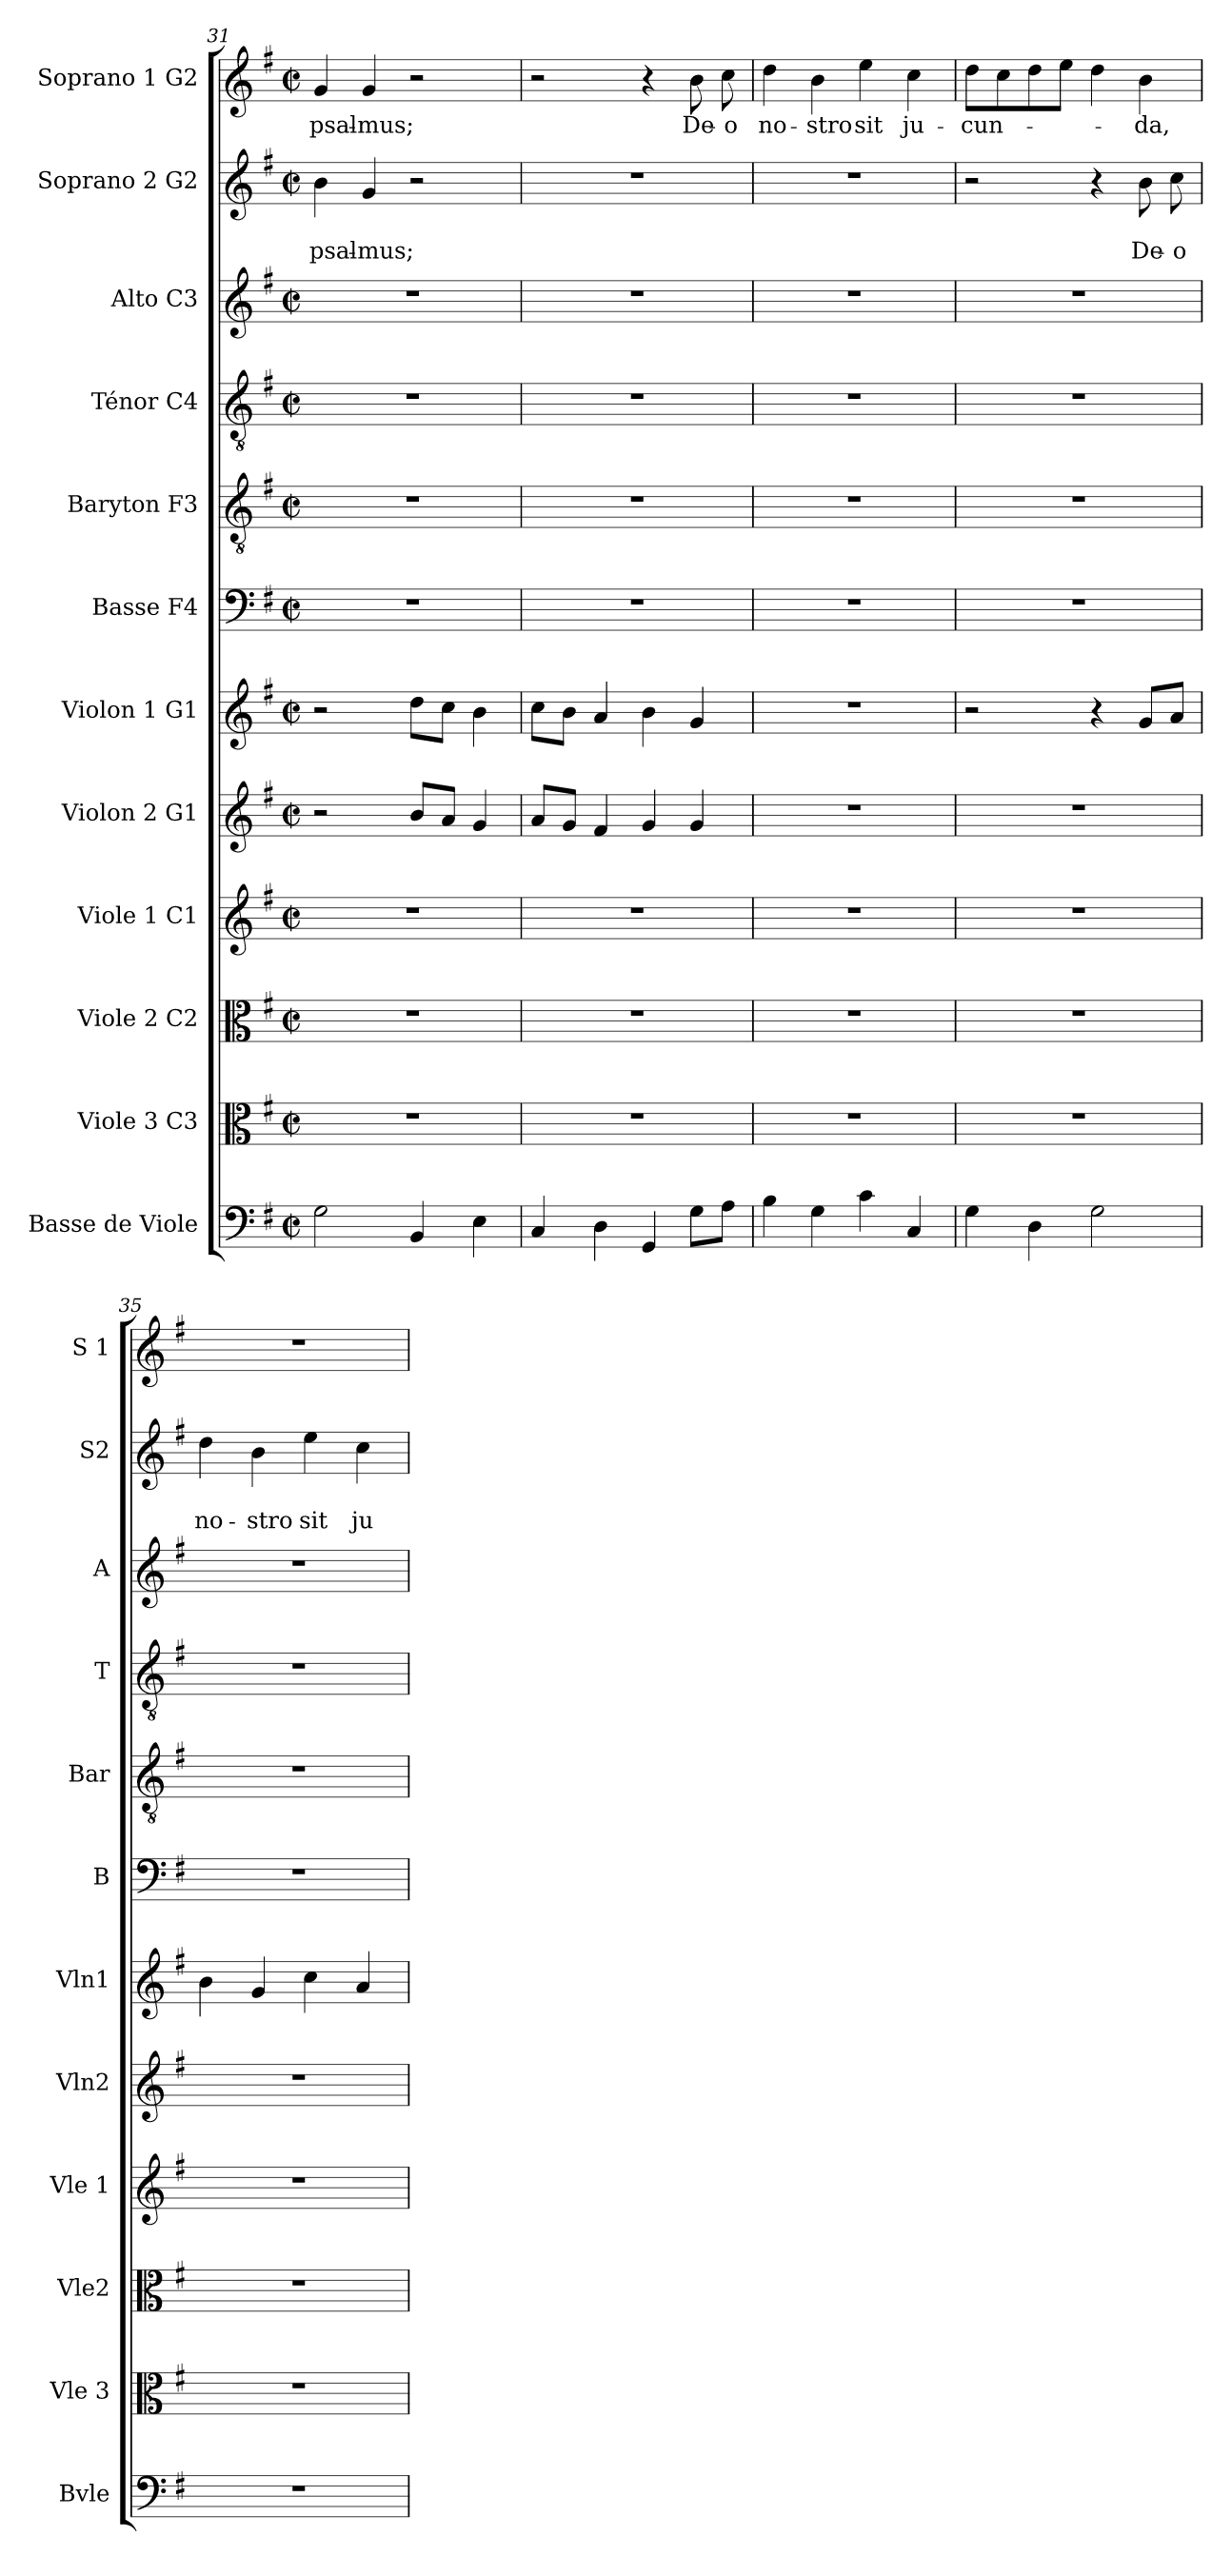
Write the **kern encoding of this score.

**kern	**kern	**kern	**kern	**kern	**kern	**kern	**kern	**kern	**kern	**kern	**text	**text	**kern	**text
*part12	*part11	*part10	*part9	*part8	*part7	*part6	*part5	*part4	*part3	*part2	*part2	*part2	*part1	*part1
*staff12	*staff11	*staff10	*staff9	*staff8	*staff7	*staff6	*staff5	*staff4	*staff3	*staff2	*staff2	*staff2	*staff1	*staff1
*I"Basse de Viole	*I"Viole 3 C3	*I"Viole 2 C2	*I"Viole 1 C1	*I"Violon 2 G1	*I"Violon 1 G1	*I"Basse F4	*I"Baryton F3	*I"Ténor C4	*I"Alto C3	*I"Soprano 2 G2	*	*	*I"Soprano 1 G2	*
*I'Bvle	*I'Vle 3	*I'Vle2	*I'Vle 1	*I'Vln2	*I'Vln1	*I'B	*I'Bar	*I'T	*I'A	*I'S2	*	*	*I'S 1	*
!!LO:LB:g=z
*clefF4	*clefC3	*clefC3	*clefG2	*clefG2	*clefG2	*clefF4	*clefGv2	*clefGv2	*clefG2	*clefG2	*	*	*clefG2	*
*ITrd7c12	*	*	*	*	*	*	*	*	*	*	*	*	*	*
*k[f#]	*k[f#]	*k[f#]	*k[f#]	*k[f#]	*k[f#]	*k[f#]	*k[f#]	*k[f#]	*k[f#]	*k[f#]	*	*	*k[f#]	*
*G:	*G:	*G:	*G:	*G:	*G:	*G:	*G:	*G:	*G:	*G:	*	*	*G:	*
*M2/2	*M2/2	*M2/2	*M2/2	*M2/2	*M2/2	*M2/2	*M2/2	*M2/2	*M2/2	*M2/2	*	*	*M2/2	*
*met(c|)	*met(c|)	*met(c|)	*met(c|)	*met(c|)	*met(c|)	*met(c|)	*met(c|)	*met(c|)	*met(c|)	*met(c|)	*	*	*met(c|)	*
=31	=31	=31	=31	=31	=31	=31	=31	=31	=31	=31	=31	=31	=31	=31
!	!	!	!	!	!	!	!	!	!	!	!	!LO:LY:b	!	!LO:LY:b
2GG\	1r	1r	1r	2r	2r	1r	1r	1r	1r	4b\	.	psal-	4g/	psal-
!	!	!	!	!	!	!	!	!	!	!	!	!LO:LY:b:rj	!	!LO:LY:b:rj
.	.	.	.	.	.	.	.	.	.	4g/	.	-mus;	4g/	-mus;
4BBB/	.	.	.	8b/L	8dd\L	.	.	.	.	2r	.	.	2r	.
.	.	.	.	8a/J	8cc\J	.	.	.	.	.	.	.	.	.
4EE\	.	.	.	4g/	4b\	.	.	.	.	.	.	.	.	.
=32	=32	=32	=32	=32	=32	=32	=32	=32	=32	=32	=32	=32	=32	=32
4CC/	1r	1r	1r	8a/L	8cc\L	1r	1r	1r	1r	1r	.	.	2r	.
.	.	.	.	8g/J	8b\J	.	.	.	.	.	.	.	.	.
4DD\	.	.	.	4f#/	4a/	.	.	.	.	.	.	.	.	.
4GGG/	.	.	.	4g/	4b\	.	.	.	.	.	.	.	4r	.
!	!	!	!	!	!	!	!	!	!	!	!	!	!	!LO:LY:b
8GG\L	.	.	.	4g/	4g/	.	.	.	.	.	.	.	8b\	De-
!	!	!	!	!	!	!	!	!	!	!	!	!	!	!LO:LY:b:rj
8AA\J	.	.	.	.	.	.	.	.	.	.	.	.	8cc\	-o
=33	=33	=33	=33	=33	=33	=33	=33	=33	=33	=33	=33	=33	=33	=33
!	!	!	!	!	!	!	!	!	!	!	!	!	!	!LO:LY:b
4BB\	1r	1r	1r	1r	1r	1r	1r	1r	1r	1r	.	.	4dd\	no-
!	!	!	!	!	!	!	!	!	!	!	!	!	!	!LO:LY:b:rj
4GG\	.	.	.	.	.	.	.	.	.	.	.	.	4b\	-stro
!	!	!	!	!	!	!	!	!	!	!	!	!	!	!LO:LY:b
4C\	.	.	.	.	.	.	.	.	.	.	.	.	4ee\	sit
!	!	!	!	!	!	!	!	!	!	!	!	!	!	!LO:LY:b
4CC/	.	.	.	.	.	.	.	.	.	.	.	.	4cc\	ju-
=34	=34	=34	=34	=34	=34	=34	=34	=34	=34	=34	=34	=34	=34	=34
!	!	!	!	!	!	!	!	!	!	!	!	!	!	!LO:LY:b
4GG\	1r	1r	1r	1r	2r	1r	1r	1r	1r	2r	.	.	8dd\L	-cun-
.	.	.	.	.	.	.	.	.	.	.	.	.	8cc\	.
4DD\	.	.	.	.	.	.	.	.	.	.	.	.	8dd\	.
.	.	.	.	.	.	.	.	.	.	.	.	.	8ee\J	.
2GG\	.	.	.	.	4r	.	.	.	.	4r	.	.	4dd\	.
!	!	!	!	!	!	!	!	!	!	!	!	!LO:LY:b	!	!LO:LY:b
.	.	.	.	.	8g/L	.	.	.	.	8b\	.	De-	4b\	-da,
!	!	!	!	!	!	!	!	!	!	!	!	!LO:LY:b:rj	!	!
.	.	.	.	.	8a/J	.	.	.	.	8cc\	.	-o	.	.
=35	=35	=35	=35	=35	=35	=35	=35	=35	=35	=35	=35	=35	=35	=35
!	!	!	!	!	!	!	!	!	!	!	!	!LO:LY:b	!	!
1r	1r	1r	1r	1r	4b\	1r	1r	1r	1r	4dd\	.	no-	1r	.
!	!	!	!	!	!	!	!	!	!	!	!	!LO:LY:b:rj	!	!
.	.	.	.	.	4g/	.	.	.	.	4b\	.	-stro	.	.
!	!	!	!	!	!	!	!	!	!	!	!	!LO:LY:b	!	!
.	.	.	.	.	4cc\	.	.	.	.	4ee\	.	sit	.	.
!	!	!	!	!	!	!	!	!	!	!	!	!LO:LY:b	!	!
.	.	.	.	.	4a/	.	.	.	.	4cc\	.	ju-	.	.
=	=	=	=	=	=	=	=	=	=	=	=	=	=	=
*-	*-	*-	*-	*-	*-	*-	*-	*-	*-	*-	*-	*-	*-	*-
